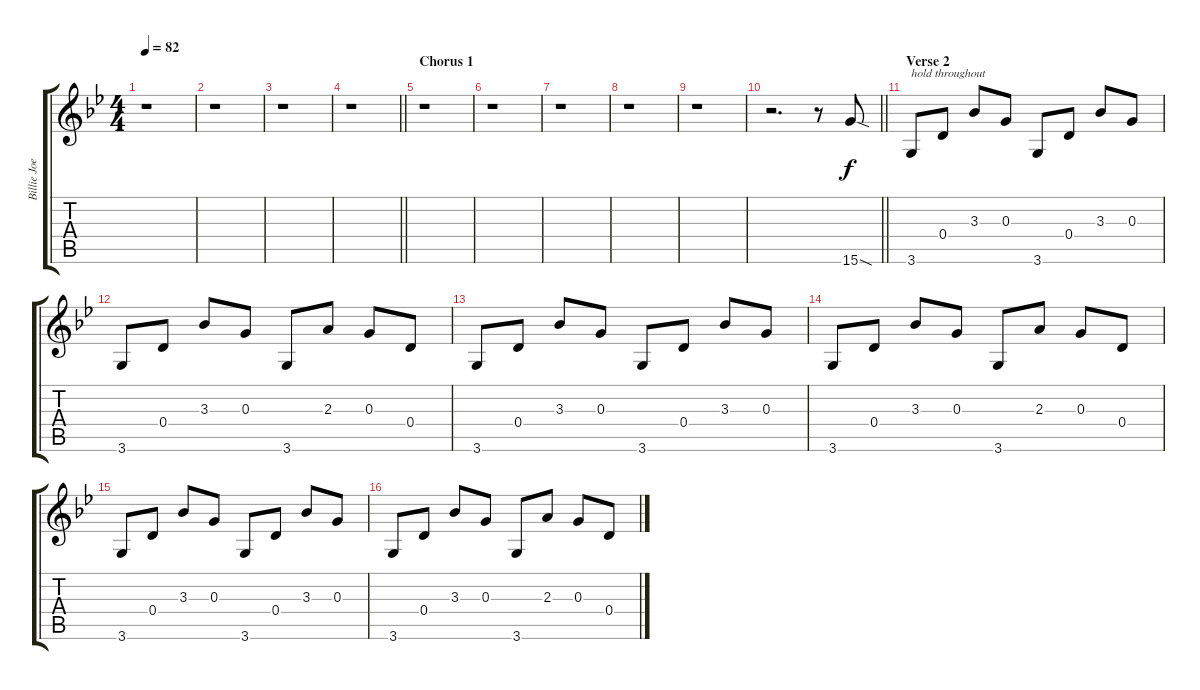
\track ("Billie Joe Amrstrong - Guitar" "Billie Joe") {instrument distortionguitar}
\staff {score tabs}
\tuning (E4 B3 G3 D3 A2 E2) {hide}
\ts (4 4)
\tempo 82
\clef g2
\ks gminor
r.1{dy f} |
r.1 |
r.1 |
\barLineRight lightlight
r.1 |
\section ("" "Chorus 1")
r.1 |
r.1 |
r.1 |
r.1 |
r.1 |
\barLineRight lightlight
r.2{d} r.8 15.6{sod}.8 |
\section ("" "Verse 2")
3.6.8{txt "hold throughout"} 0.4.8 3.3.8 0.3.8 3.6.8 0.4.8 3.3.8 0.3.8 |
3.6.8 0.4.8 3.3.8 0.3.8 3.6.8 2.3.8 0.3.8 0.4.8 |
3.6.8 0.4.8 3.3.8 0.3.8 3.6.8 0.4.8 3.3.8 0.3.8 |
3.6.8 0.4.8 3.3.8 0.3.8 3.6.8 2.3.8 0.3.8 0.4.8 |
3.6.8 0.4.8 3.3.8 0.3.8 3.6.8 0.4.8 3.3.8 0.3.8 |
3.6.8 0.4.8 3.3.8 0.3.8 3.6.8 2.3.8 0.3.8 0.4.8
